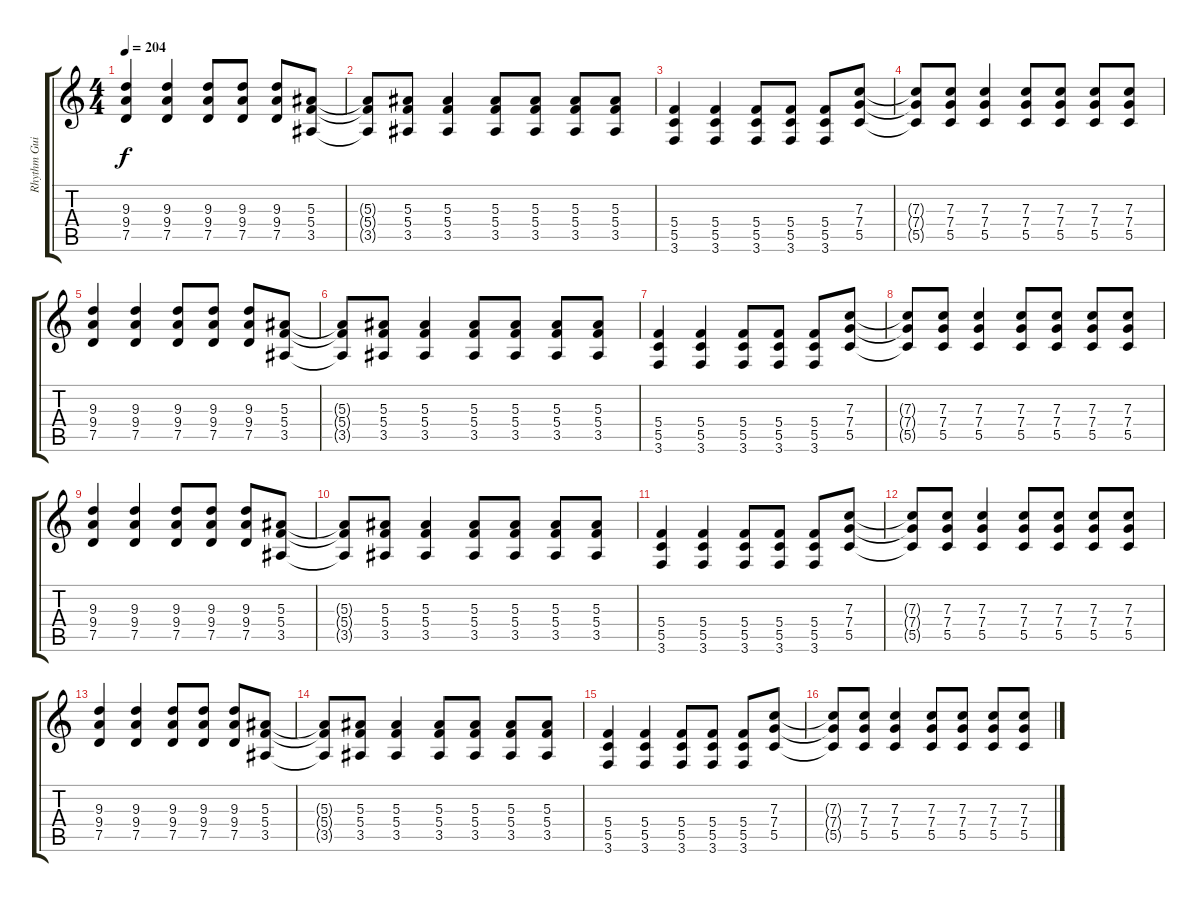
\track ("Rhythm Guitar  " "Rhythm Gui") {instrument overdrivenguitar}
\staff {score tabs}
\tuning (D4 A3 F3 C3 G2 D2) {hide}
\ts (4 4)
\tempo 204
\clef g2
\ks c
(9.3{t} 9.4{t} 7.5{t}).4{dy f} (9.3 9.4 7.5).4 (9.3 9.4 7.5).8 (9.3 9.4 7.5).8 (9.3 9.4 7.5).8 (5.3 5.4 3.5).8 |
(5.3{t} 5.4{t} 3.5{t}).8 (5.3 5.4 3.5).8 (5.3 5.4 3.5).4 (5.3 5.4 3.5).8 (5.3 5.4 3.5).8 (5.3 5.4 3.5).8 (5.3 5.4 3.5).8 |
(5.4 5.5 3.6).4 (5.4 5.5 3.6).4 (5.4 5.5 3.6).8 (5.4 5.5 3.6).8 (5.4 5.5 3.6).8 (7.3 7.4 5.5).8 |
(7.3{t} 7.4{t} 5.5{t}).8 (7.3 7.4 5.5).8 (7.3 7.4 5.5).4 (7.3 7.4 5.5).8 (7.3 7.4 5.5).8 (7.3 7.4 5.5).8 (7.3 7.4 5.5).8 |
(9.3 9.4 7.5).4 (9.3 9.4 7.5).4 (9.3 9.4 7.5).8 (9.3 9.4 7.5).8 (9.3 9.4 7.5).8 (5.3 5.4 3.5).8 |
(5.3{t} 5.4{t} 3.5{t}).8 (5.3 5.4 3.5).8 (5.3 5.4 3.5).4 (5.3 5.4 3.5).8 (5.3 5.4 3.5).8 (5.3 5.4 3.5).8 (5.3 5.4 3.5).8 |
(5.4 5.5 3.6).4 (5.4 5.5 3.6).4 (5.4 5.5 3.6).8 (5.4 5.5 3.6).8 (5.4 5.5 3.6).8 (7.3 7.4 5.5).8 |
(7.3{t} 7.4{t} 5.5{t}).8 (7.3 7.4 5.5).8 (7.3 7.4 5.5).4 (7.3 7.4 5.5).8 (7.3 7.4 5.5).8 (7.3 7.4 5.5).8 (7.3 7.4 5.5).8 |
(9.3 9.4 7.5).4 (9.3 9.4 7.5).4 (9.3 9.4 7.5).8 (9.3 9.4 7.5).8 (9.3 9.4 7.5).8 (5.3 5.4 3.5).8 |
(5.3{t} 5.4{t} 3.5{t}).8 (5.3 5.4 3.5).8 (5.3 5.4 3.5).4 (5.3 5.4 3.5).8 (5.3 5.4 3.5).8 (5.3 5.4 3.5).8 (5.3 5.4 3.5).8 |
(5.4 5.5 3.6).4 (5.4 5.5 3.6).4 (5.4 5.5 3.6).8 (5.4 5.5 3.6).8 (5.4 5.5 3.6).8 (7.3 7.4 5.5).8 |
(7.3{t} 7.4{t} 5.5{t}).8 (7.3 7.4 5.5).8 (7.3 7.4 5.5).4 (7.3 7.4 5.5).8 (7.3 7.4 5.5).8 (7.3 7.4 5.5).8 (7.3 7.4 5.5).8 |
(9.3 9.4 7.5).4 (9.3 9.4 7.5).4 (9.3 9.4 7.5).8 (9.3 9.4 7.5).8 (9.3 9.4 7.5).8 (5.3 5.4 3.5).8 |
(5.3{t} 5.4{t} 3.5{t}).8 (5.3 5.4 3.5).8 (5.3 5.4 3.5).4 (5.3 5.4 3.5).8 (5.3 5.4 3.5).8 (5.3 5.4 3.5).8 (5.3 5.4 3.5).8 |
(5.4 5.5 3.6).4 (5.4 5.5 3.6).4 (5.4 5.5 3.6).8 (5.4 5.5 3.6).8 (5.4 5.5 3.6).8 (7.3 7.4 5.5).8 |
(7.3{t} 7.4{t} 5.5{t}).8 (7.3 7.4 5.5).8 (7.3 7.4 5.5).4 (7.3 7.4 5.5).8 (7.3 7.4 5.5).8 (7.3 7.4 5.5).8 (7.3 7.4 5.5).8
